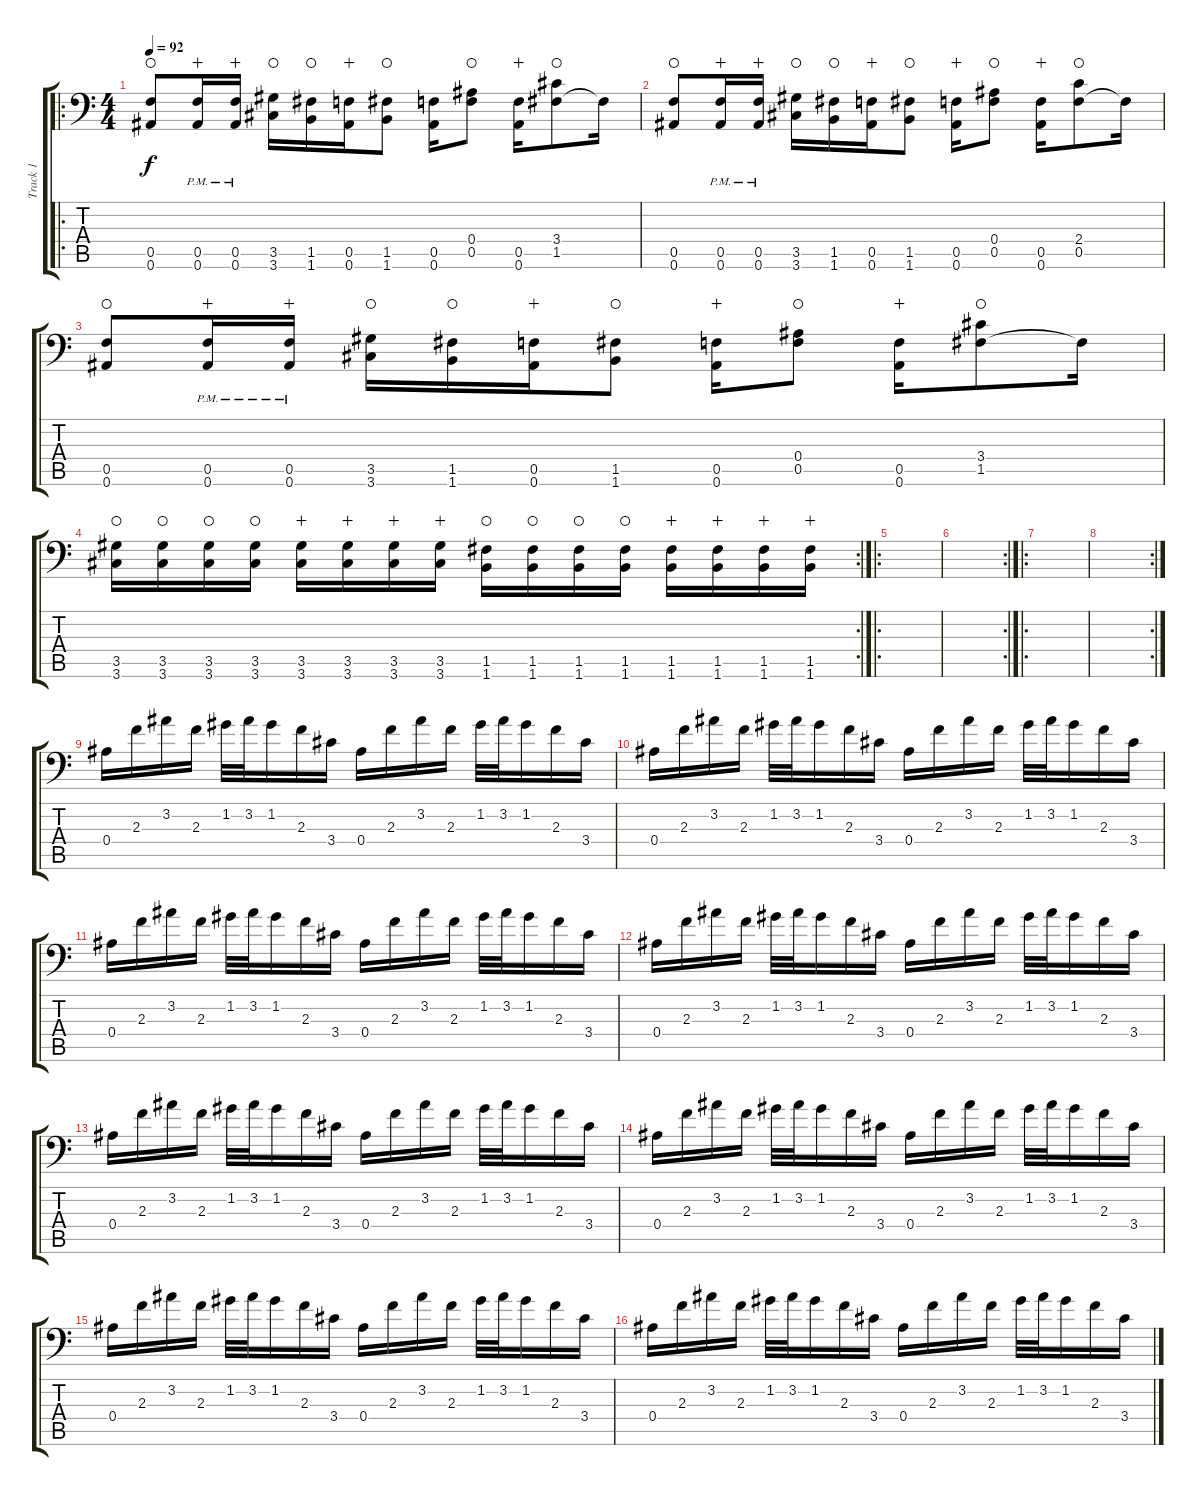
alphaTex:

\track ("Track 1" "Track 1") {instrument distortionguitar}
\staff {score tabs}
\tuning (C4 G3 Eb3 Bb2 F2 Bb1) {hide}
\ro
\ts (4 4)
\tempo 92
\clef f4
\ks c
(0.5 0.6).8{dy f waho} (0.5{pm} 0.6{pm}).16{wahc} (0.5{pm} 0.6{pm}).16{wahc} (3.5 3.6).16{waho} (1.5 1.6).16{waho} (0.5 0.6).16{wahc} (1.5 1.6).8{waho} (0.5 0.6).16 (0.4 0.5).8{waho} (0.5 0.6).16{wahc} (3.4 1.5).8{waho} 1.5{t}.16 |
(0.5 0.6).8{waho} (0.5{pm} 0.6{pm}).16{wahc} (0.5{pm} 0.6{pm}).16{wahc} (3.5 3.6).16{waho} (1.5 1.6).16{waho} (0.5 0.6).16{wahc} (1.5 1.6).8{waho} (0.5 0.6).16{wahc} (0.4 0.5).8{waho} (0.5 0.6).16{wahc} (2.4 0.5).8{waho} 0.5{t}.16 |
(0.5 0.6).8{waho} (0.5{pm} 0.6{pm}).16{wahc} (0.5{pm} 0.6{pm}).16{wahc} (3.5 3.6).16{waho} (1.5 1.6).16{waho} (0.5 0.6).16{wahc} (1.5 1.6).8{waho} (0.5 0.6).16{wahc} (0.4 0.5).8{waho} (0.5 0.6).16{wahc} (3.4 1.5).8{waho} 1.5{t}.16 |
\rc 2
(3.5 3.6).16{waho} (3.5 3.6).16{waho} (3.5 3.6).16{waho} (3.5 3.6).16{waho} (3.5 3.6).16{wahc} (3.5 3.6).16{wahc} (3.5 3.6).16{wahc} (3.5 3.6).16{wahc} (1.5 1.6).16{waho} (1.5 1.6).16{waho} (1.5 1.6).16{waho} (1.5 1.6).16{waho} (1.5 1.6).16{wahc} (1.5 1.6).16{wahc} (1.5 1.6).16{wahc} (1.5 1.6).16{wahc} |
\ro
|
\rc 2
|
\ro
|
\rc 2
|
0.4.16 2.3.16 3.2.16 2.3.16 1.2.32 3.2.32 1.2.16 2.3.16 3.4.16 0.4.16 2.3.16 3.2.16 2.3.16 1.2.32 3.2.32 1.2.16 2.3.16 3.4.16 |
0.4.16 2.3.16 3.2.16 2.3.16 1.2.32 3.2.32 1.2.16 2.3.16 3.4.16 0.4.16 2.3.16 3.2.16 2.3.16 1.2.32 3.2.32 1.2.16 2.3.16 3.4.16 |
0.4.16 2.3.16 3.2.16 2.3.16 1.2.32 3.2.32 1.2.16 2.3.16 3.4.16 0.4.16 2.3.16 3.2.16 2.3.16 1.2.32 3.2.32 1.2.16 2.3.16 3.4.16 |
0.4.16 2.3.16 3.2.16 2.3.16 1.2.32 3.2.32 1.2.16 2.3.16 3.4.16 0.4.16 2.3.16 3.2.16 2.3.16 1.2.32 3.2.32 1.2.16 2.3.16 3.4.16 |
0.4.16 2.3.16 3.2.16 2.3.16 1.2.32 3.2.32 1.2.16 2.3.16 3.4.16 0.4.16 2.3.16 3.2.16 2.3.16 1.2.32 3.2.32 1.2.16 2.3.16 3.4.16 |
0.4.16 2.3.16 3.2.16 2.3.16 1.2.32 3.2.32 1.2.16 2.3.16 3.4.16 0.4.16 2.3.16 3.2.16 2.3.16 1.2.32 3.2.32 1.2.16 2.3.16 3.4.16 |
0.4.16 2.3.16 3.2.16 2.3.16 1.2.32 3.2.32 1.2.16 2.3.16 3.4.16 0.4.16 2.3.16 3.2.16 2.3.16 1.2.32 3.2.32 1.2.16 2.3.16 3.4.16 |
0.4.16 2.3.16 3.2.16 2.3.16 1.2.32 3.2.32 1.2.16 2.3.16 3.4.16 0.4.16 2.3.16 3.2.16 2.3.16 1.2.32 3.2.32 1.2.16 2.3.16 3.4.16
